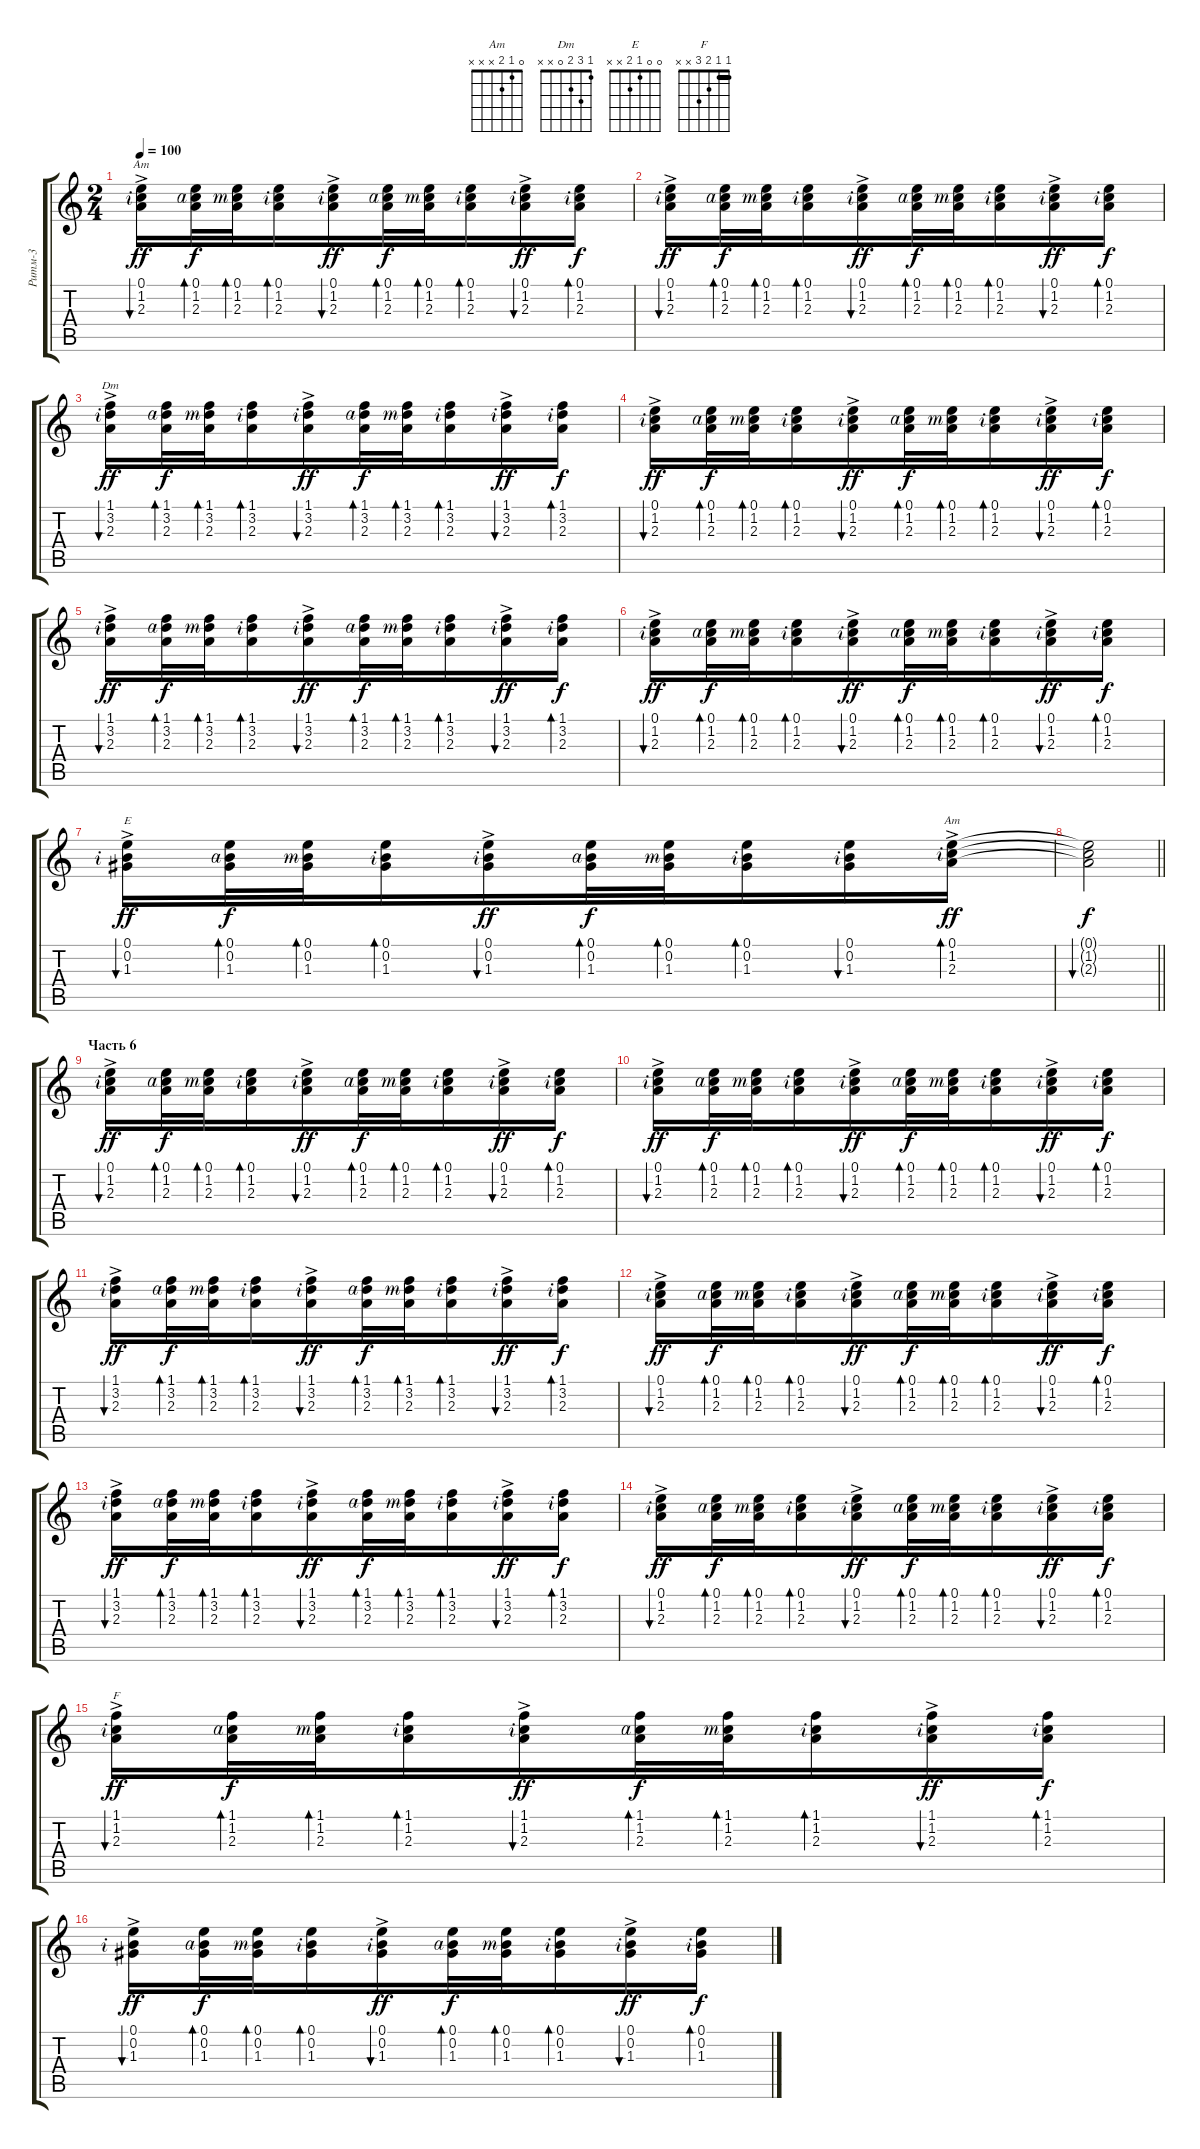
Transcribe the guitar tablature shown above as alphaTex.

\track ("Ритм-3" "Ритм-3") {instrument acousticguitarsteel}
\staff {score tabs}
\tuning (E4 B3 G3 D3 A2 E2) {hide}
\chord ("Am" 0 1 2 2 x x)
\chord ("Dm" 1 3 2 0 x x)
\chord ("E" 0 0 1 2 x x)
\chord ("Am" 0 1 2 x x x)
\chord ("F" 1 1 2 3 x x) {barre 1}
\ts (2 4)
\tempo 100
\clef g2
\ks c
(0.1{ac} 1.2{ac rf 2} 2.3{ac}).16{bu 30 ch "Am" dy ff} (0.1 1.2{rf 4} 2.3).32{bd 30 dy f} (0.1 1.2{rf 3} 2.3).32{bd 30 beam merge} (0.1 1.2{rf 2} 2.3).16{bd 30} (0.1{ac} 1.2{ac rf 2} 2.3{ac}).16{bu 30 dy ff beam merge} (0.1 1.2{rf 4} 2.3).32{bd 30 dy f} (0.1 1.2{rf 3} 2.3).32{bd 30 beam merge} (0.1 1.2{rf 2} 2.3).16{bd 30} (0.1{ac} 1.2{ac rf 2} 2.3{ac}).16{bu 30 dy ff} (0.1 1.2{rf 2} 2.3).16{bd 30 dy f} |
(0.1{ac} 1.2{ac rf 2} 2.3{ac}).16{bu 30 dy ff} (0.1 1.2{rf 4} 2.3).32{bd 30 dy f} (0.1 1.2{rf 3} 2.3).32{bd 30 beam merge} (0.1 1.2{rf 2} 2.3).16{bd 30} (0.1{ac} 1.2{ac rf 2} 2.3{ac}).16{bu 30 dy ff beam merge} (0.1 1.2{rf 4} 2.3).32{bd 30 dy f} (0.1 1.2{rf 3} 2.3).32{bd 30 beam merge} (0.1 1.2{rf 2} 2.3).16{bd 30} (0.1{ac} 1.2{ac rf 2} 2.3{ac}).16{bu 30 dy ff} (0.1 1.2{rf 2} 2.3).16{bd 30 dy f} |
(1.1{ac} 3.2{ac rf 2} 2.3{ac}).16{bu 30 ch "Dm" dy ff} (1.1 3.2{rf 4} 2.3).32{bd 30 dy f} (1.1 3.2{rf 3} 2.3).32{bd 30 beam merge} (1.1 3.2{rf 2} 2.3).16{bd 30} (1.1{ac} 3.2{ac rf 2} 2.3{ac}).16{bu 30 dy ff beam merge} (1.1 3.2{rf 4} 2.3).32{bd 30 dy f} (1.1 3.2{rf 3} 2.3).32{bd 30 beam merge} (1.1 3.2{rf 2} 2.3).16{bd 30} (1.1{ac} 3.2{ac rf 2} 2.3{ac}).16{bu 30 dy ff} (1.1 3.2{rf 2} 2.3).16{bd 30 dy f} |
(0.1{ac} 1.2{ac rf 2} 2.3{ac}).16{bu 30 dy ff} (0.1 1.2{rf 4} 2.3).32{bd 30 dy f} (0.1 1.2{rf 3} 2.3).32{bd 30 beam merge} (0.1 1.2{rf 2} 2.3).16{bd 30} (0.1{ac} 1.2{ac rf 2} 2.3{ac}).16{bu 30 dy ff beam merge} (0.1 1.2{rf 4} 2.3).32{bd 30 dy f} (0.1 1.2{rf 3} 2.3).32{bd 30 beam merge} (0.1 1.2{rf 2} 2.3).16{bd 30} (0.1{ac} 1.2{ac rf 2} 2.3{ac}).16{bu 30 dy ff} (0.1 1.2{rf 2} 2.3).16{bd 30 dy f} |
(1.1{ac} 3.2{ac rf 2} 2.3{ac}).16{bu 30 dy ff} (1.1 3.2{rf 4} 2.3).32{bd 30 dy f} (1.1 3.2{rf 3} 2.3).32{bd 30 beam merge} (1.1 3.2{rf 2} 2.3).16{bd 30} (1.1{ac} 3.2{ac rf 2} 2.3{ac}).16{bu 30 dy ff beam merge} (1.1 3.2{rf 4} 2.3).32{bd 30 dy f} (1.1 3.2{rf 3} 2.3).32{bd 30 beam merge} (1.1 3.2{rf 2} 2.3).16{bd 30} (1.1{ac} 3.2{ac rf 2} 2.3{ac}).16{bu 30 dy ff} (1.1 3.2{rf 2} 2.3).16{bd 30 dy f} |
(0.1{ac} 1.2{ac rf 2} 2.3{ac}).16{bu 30 dy ff} (0.1 1.2{rf 4} 2.3).32{bd 30 dy f} (0.1 1.2{rf 3} 2.3).32{bd 30 beam merge} (0.1 1.2{rf 2} 2.3).16{bd 30} (0.1{ac} 1.2{ac rf 2} 2.3{ac}).16{bu 30 dy ff beam merge} (0.1 1.2{rf 4} 2.3).32{bd 30 dy f} (0.1 1.2{rf 3} 2.3).32{bd 30 beam merge} (0.1 1.2{rf 2} 2.3).16{bd 30} (0.1{ac} 1.2{ac rf 2} 2.3{ac}).16{bu 30 dy ff} (0.1 1.2{rf 2} 2.3).16{bd 30 dy f} |
(0.1{ac} 0.2{ac rf 2} 1.3{ac}).16{bu 30 ch "E" dy ff} (0.1 0.2{rf 4} 1.3).32{bd 30 dy f} (0.1 0.2{rf 3} 1.3).32{bd 30 beam merge} (0.1 0.2{rf 2} 1.3).16{bd 30} (0.1{ac} 0.2{ac rf 2} 1.3{ac}).16{bu 30 dy ff beam merge} (0.1 0.2{rf 4} 1.3).32{bd 30 dy f} (0.1 0.2{rf 3} 1.3).32{bd 30 beam merge} (0.1 0.2{rf 2} 1.3).16{bd 30} (0.1 0.2{rf 2} 1.3).16{bu 30} (0.1{ac} 1.2{ac rf 2} 2.3{ac}).16{bd 30 ch "Am" dy ff} |
\barLineRight lightlight
(0.1{t} 1.2{t} 2.3{t}).2{bu 30 dy f} |
\section ("" "Часть 6")
(0.1{ac} 1.2{ac rf 2} 2.3{ac}).16{bu 30 dy ff} (0.1 1.2{rf 4} 2.3).32{bd 30 dy f} (0.1 1.2{rf 3} 2.3).32{bd 30 beam merge} (0.1 1.2{rf 2} 2.3).16{bd 30} (0.1{ac} 1.2{ac rf 2} 2.3{ac}).16{bu 30 dy ff beam merge} (0.1 1.2{rf 4} 2.3).32{bd 30 dy f} (0.1 1.2{rf 3} 2.3).32{bd 30 beam merge} (0.1 1.2{rf 2} 2.3).16{bd 30} (0.1{ac} 1.2{ac rf 2} 2.3{ac}).16{bu 30 dy ff} (0.1 1.2{rf 2} 2.3).16{bd 30 dy f} |
(0.1{ac} 1.2{ac rf 2} 2.3{ac}).16{bu 30 dy ff} (0.1 1.2{rf 4} 2.3).32{bd 30 dy f} (0.1 1.2{rf 3} 2.3).32{bd 30 beam merge} (0.1 1.2{rf 2} 2.3).16{bd 30} (0.1{ac} 1.2{ac rf 2} 2.3{ac}).16{bu 30 dy ff beam merge} (0.1 1.2{rf 4} 2.3).32{bd 30 dy f} (0.1 1.2{rf 3} 2.3).32{bd 30 beam merge} (0.1 1.2{rf 2} 2.3).16{bd 30} (0.1{ac} 1.2{ac rf 2} 2.3{ac}).16{bu 30 dy ff} (0.1 1.2{rf 2} 2.3).16{bd 30 dy f} |
(1.1{ac} 3.2{ac rf 2} 2.3{ac}).16{bu 30 dy ff} (1.1 3.2{rf 4} 2.3).32{bd 30 dy f} (1.1 3.2{rf 3} 2.3).32{bd 30 beam merge} (1.1 3.2{rf 2} 2.3).16{bd 30} (1.1{ac} 3.2{ac rf 2} 2.3{ac}).16{bu 30 dy ff beam merge} (1.1 3.2{rf 4} 2.3).32{bd 30 dy f} (1.1 3.2{rf 3} 2.3).32{bd 30 beam merge} (1.1 3.2{rf 2} 2.3).16{bd 30} (1.1{ac} 3.2{ac rf 2} 2.3{ac}).16{bu 30 dy ff} (1.1 3.2{rf 2} 2.3).16{bd 30 dy f} |
(0.1{ac} 1.2{ac rf 2} 2.3{ac}).16{bu 30 dy ff} (0.1 1.2{rf 4} 2.3).32{bd 30 dy f} (0.1 1.2{rf 3} 2.3).32{bd 30 beam merge} (0.1 1.2{rf 2} 2.3).16{bd 30} (0.1{ac} 1.2{ac rf 2} 2.3{ac}).16{bu 30 dy ff beam merge} (0.1 1.2{rf 4} 2.3).32{bd 30 dy f} (0.1 1.2{rf 3} 2.3).32{bd 30 beam merge} (0.1 1.2{rf 2} 2.3).16{bd 30} (0.1{ac} 1.2{ac rf 2} 2.3{ac}).16{bu 30 dy ff} (0.1 1.2{rf 2} 2.3).16{bd 30 dy f} |
(1.1{ac} 3.2{ac rf 2} 2.3{ac}).16{bu 30 dy ff} (1.1 3.2{rf 4} 2.3).32{bd 30 dy f} (1.1 3.2{rf 3} 2.3).32{bd 30 beam merge} (1.1 3.2{rf 2} 2.3).16{bd 30} (1.1{ac} 3.2{ac rf 2} 2.3{ac}).16{bu 30 dy ff beam merge} (1.1 3.2{rf 4} 2.3).32{bd 30 dy f} (1.1 3.2{rf 3} 2.3).32{bd 30 beam merge} (1.1 3.2{rf 2} 2.3).16{bd 30} (1.1{ac} 3.2{ac rf 2} 2.3{ac}).16{bu 30 dy ff} (1.1 3.2{rf 2} 2.3).16{bd 30 dy f} |
(0.1{ac} 1.2{ac rf 2} 2.3{ac}).16{bu 30 dy ff} (0.1 1.2{rf 4} 2.3).32{bd 30 dy f} (0.1 1.2{rf 3} 2.3).32{bd 30 beam merge} (0.1 1.2{rf 2} 2.3).16{bd 30} (0.1{ac} 1.2{ac rf 2} 2.3{ac}).16{bu 30 dy ff beam merge} (0.1 1.2{rf 4} 2.3).32{bd 30 dy f} (0.1 1.2{rf 3} 2.3).32{bd 30 beam merge} (0.1 1.2{rf 2} 2.3).16{bd 30} (0.1{ac} 1.2{ac rf 2} 2.3{ac}).16{bu 30 dy ff} (0.1 1.2{rf 2} 2.3).16{bd 30 dy f} |
(1.1{ac} 1.2{ac rf 2} 2.3{ac}).16{bu 30 ch "F" dy ff} (1.1 1.2{rf 4} 2.3).32{bd 30 dy f} (1.1 1.2{rf 3} 2.3).32{bd 30 beam merge} (1.1 1.2{rf 2} 2.3).16{bd 30} (1.1{ac} 1.2{ac rf 2} 2.3{ac}).16{bu 30 dy ff beam merge} (1.1 1.2{rf 4} 2.3).32{bd 30 dy f} (1.1 1.2{rf 3} 2.3).32{bd 30 beam merge} (1.1 1.2{rf 2} 2.3).16{bd 30} (1.1{ac} 1.2{ac rf 2} 2.3{ac}).16{bu 30 dy ff} (1.1 1.2{rf 2} 2.3).16{bd 30 dy f} |
(0.1{ac} 0.2{ac rf 2} 1.3{ac}).16{bu 30 dy ff} (0.1 0.2{rf 4} 1.3).32{bd 30 dy f} (0.1 0.2{rf 3} 1.3).32{bd 30 beam merge} (0.1 0.2{rf 2} 1.3).16{bd 30} (0.1{ac} 0.2{ac rf 2} 1.3{ac}).16{bu 30 dy ff beam merge} (0.1 0.2{rf 4} 1.3).32{bd 30 dy f} (0.1 0.2{rf 3} 1.3).32{bd 30 beam merge} (0.1 0.2{rf 2} 1.3).16{bd 30} (0.1{ac} 0.2{ac rf 2} 1.3{ac}).16{bu 30 dy ff} (0.1 0.2{rf 2} 1.3).16{bd 30 dy f}
